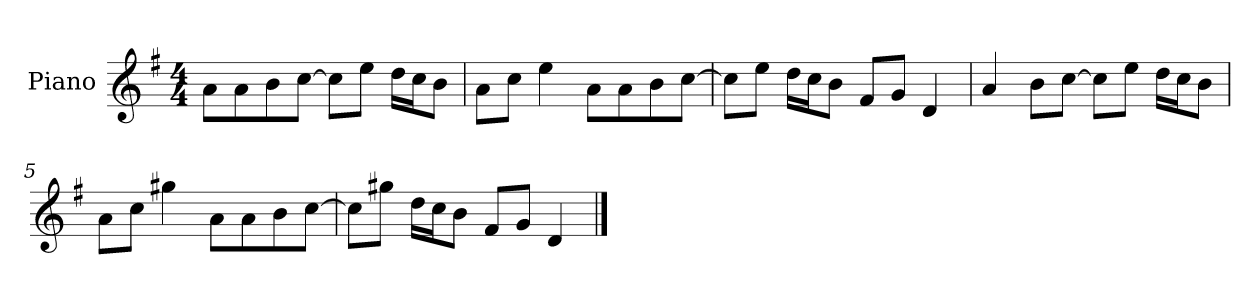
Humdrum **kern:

**kern
*part1
*staff1
*I"Piano
*I'P-no
*clefG2
*k[f#]
*M4/4
*MM90
=1
8a\L
8a\
8b\
[8cc\J
8cc\L]
8ee\J
16dd\LL
16cc\J
8b\J
=2
8a\L
8cc\J
4ee\
8a\L
8a\
8b\
[8cc\J
=3
8cc\L]
8ee\J
16dd\LL
16cc\J
8b\J
8f#/L
8g/J
4d/
=4
4a/
8b\L
[8cc\J
8cc\L]
8ee\J
16dd\LL
16cc\J
8b\J
=5
8a\L
8cc\J
4gg#X\
8a\L
8a\
8b\
[8cc\J
!!LO:LB:g=z
=6
8cc\L]
8gg#X\J
16dd\LL
16cc\J
8b\J
8f#/L
8g/J
4d/
==
*-
